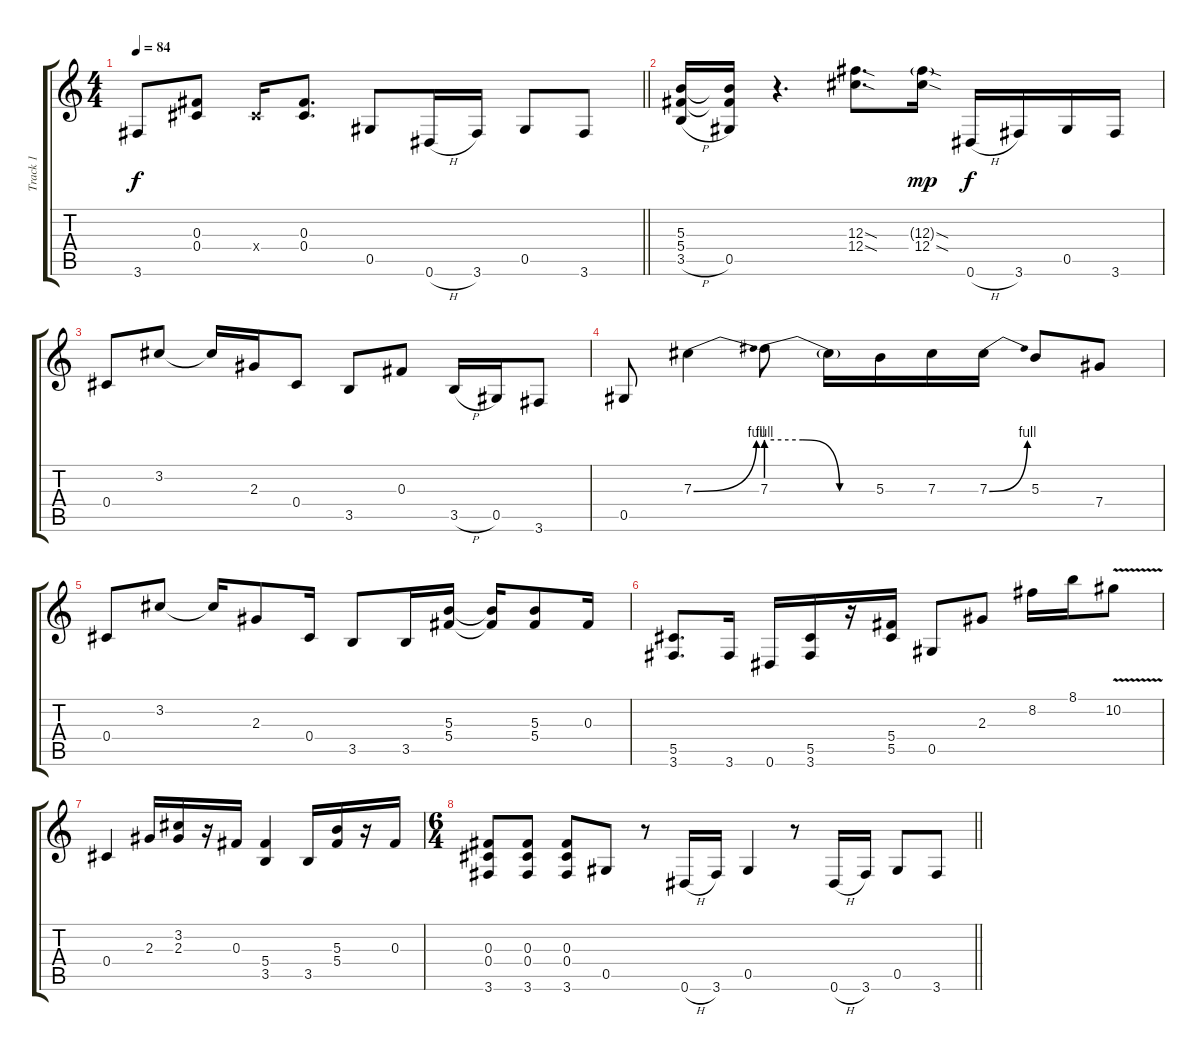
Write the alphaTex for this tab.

\track ("Track 1" "Track 1") {instrument distortionguitar}
\staff {score tabs}
\tuning (Eb4 Bb3 Gb3 Db3 Ab2 Eb2) {hide}
\ts (4 4)
\tempo 84
\clef g2
\barLineRight lightlight
\ks c
3.6.8{dy f} (0.3 0.4).8 0.4{x}.16 (0.3 0.4).8{d} 0.5.8 0.6{h}.16 3.6.16 0.5.8 3.6.8 |
(5.3 5.4 3.5{h}).16 (5.3{t} 5.4{t} 0.5).16 r.4{d} (12.3{sod} 12.4{sod}).8{d} (12.3{sod g} 12.4{sod}).16{dy mp} 0.6{h}.16{dy f} 3.6.16 0.5.16 3.6.16 |
0.4.8 3.2.8 3.2{t}.16 2.3.16 0.4.8 3.5.8 0.3.8 3.5{h}.16 0.5.16 3.6.8 |
0.5.8 7.3{be (bend 0 0 60 4)}.4 7.3{be (custom 0 4 20 4 40 0 60 0)}.8 7.3{t}.16 5.3.16 7.3.16 7.3{be (bend 0 0 60 4)}.16 5.3.8 7.4.8 |
0.4.8 3.2.8 3.2{t}.16 2.3.8 0.4.16 3.5.8 3.5.16 (5.3 5.4).16 (5.3{t} 5.4{t}).16 (5.3 5.4).8 0.3.16 |
(5.5 3.6).8{d} 3.6.16 0.6.16 (5.5 3.6).16 r.16 (5.4 5.5).16 0.5.8 2.3.8 8.2.16 8.1.16 10.2{v}.8 |
0.4.4 2.3.16 (3.2 2.3).16 r.16 0.3.16 (5.4 3.5).4 3.5.16 (5.3 5.4).16 r.16 0.3.16 |
\ts (6 4)
\barLineRight lightlight
(0.3 0.4 3.6).8 (0.3 0.4 3.6).8 (0.3 0.4 3.6).8 0.5.8 r.8 0.6{h}.16 3.6.16 0.5.4 r.8 0.6{h}.16 3.6.16 0.5.8 3.6.8
